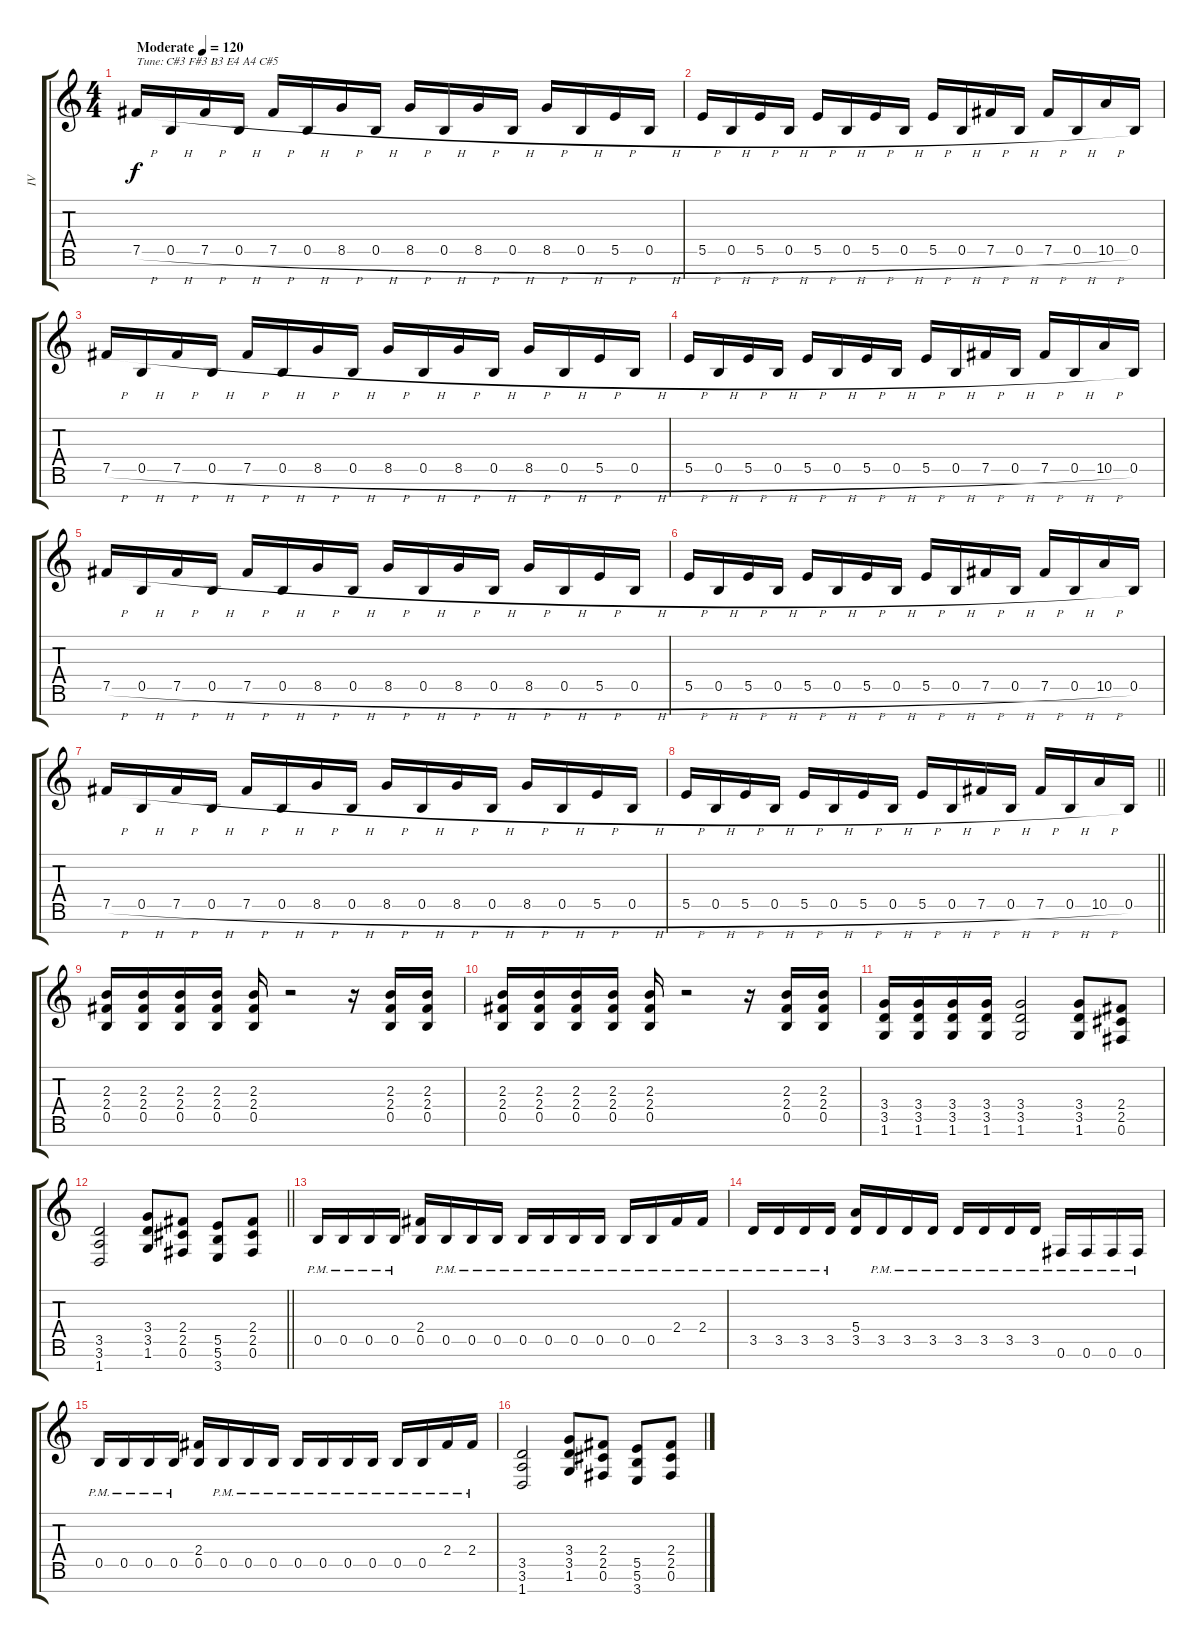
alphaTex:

\track ("IV" "IV") {instrument distortionguitar}
\staff {score tabs}
\tuning (Gb4 Db4 A3 E3 B2 Gb2 Db2) {hide}
\ts (4 4)
\tempo (120 "Moderate")
\tempo 122
\tempo (120 "Moderate")
\clef g2
\ks c
7.5{h}.16{txt "Tune: C#3 F#3 B3 E4 A4 C#5" dy f instrument distortionguitar} 0.5{h}.16 7.5{h}.16 0.5{h}.16 7.5{h}.16 0.5{h}.16 8.5{h}.16 0.5{h}.16 8.5{h}.16 0.5{h}.16 8.5{h}.16 0.5{h}.16 8.5{h}.16 0.5{h}.16 5.5{h}.16 0.5{h}.16 |
5.5{h}.16 0.5{h}.16 5.5{h}.16 0.5{h}.16 5.5{h}.16 0.5{h}.16 5.5{h}.16 0.5{h}.16 5.5{h}.16 0.5{h}.16 7.5{h}.16 0.5{h}.16 7.5{h}.16 0.5{h}.16 10.5{h}.16 0.5.16 |
7.5{h}.16 0.5{h}.16 7.5{h}.16 0.5{h}.16 7.5{h}.16 0.5{h}.16 8.5{h}.16 0.5{h}.16 8.5{h}.16 0.5{h}.16 8.5{h}.16 0.5{h}.16 8.5{h}.16 0.5{h}.16 5.5{h}.16 0.5{h}.16 |
5.5{h}.16 0.5{h}.16 5.5{h}.16 0.5{h}.16 5.5{h}.16 0.5{h}.16 5.5{h}.16 0.5{h}.16 5.5{h}.16 0.5{h}.16 7.5{h}.16 0.5{h}.16 7.5{h}.16 0.5{h}.16 10.5{h}.16 0.5.16 |
7.5{h}.16 0.5{h}.16 7.5{h}.16 0.5{h}.16 7.5{h}.16 0.5{h}.16 8.5{h}.16 0.5{h}.16 8.5{h}.16 0.5{h}.16 8.5{h}.16 0.5{h}.16 8.5{h}.16 0.5{h}.16 5.5{h}.16 0.5{h}.16 |
5.5{h}.16 0.5{h}.16 5.5{h}.16 0.5{h}.16 5.5{h}.16 0.5{h}.16 5.5{h}.16 0.5{h}.16 5.5{h}.16 0.5{h}.16 7.5{h}.16 0.5{h}.16 7.5{h}.16 0.5{h}.16 10.5{h}.16 0.5.16 |
7.5{h}.16 0.5{h}.16 7.5{h}.16 0.5{h}.16 7.5{h}.16 0.5{h}.16 8.5{h}.16 0.5{h}.16 8.5{h}.16 0.5{h}.16 8.5{h}.16 0.5{h}.16 8.5{h}.16 0.5{h}.16 5.5{h}.16 0.5{h}.16 |
\barLineRight lightlight
5.5{h}.16 0.5{h}.16 5.5{h}.16 0.5{h}.16 5.5{h}.16 0.5{h}.16 5.5{h}.16 0.5{h}.16 5.5{h}.16 0.5{h}.16 7.5{h}.16 0.5{h}.16 7.5{h}.16 0.5{h}.16 10.5{h}.16 0.5.16 |
(2.3 2.4 0.5).16{volume 15 balance 13 instrument distortionguitar} (2.3 2.4 0.5).16 (2.3 2.4 0.5).16 (2.3 2.4 0.5).16 (2.3 2.4 0.5).16 r.2 r.16 (2.3 2.4 0.5).16 (2.3 2.4 0.5).16 |
(2.3 2.4 0.5).16 (2.3 2.4 0.5).16 (2.3 2.4 0.5).16 (2.3 2.4 0.5).16 (2.3 2.4 0.5).16 r.2 r.16 (2.3 2.4 0.5).16 (2.3 2.4 0.5).16 |
(3.4 3.5 1.6).16 (3.4 3.5 1.6).16 (3.4 3.5 1.6).16 (3.4 3.5 1.6).16 (3.4 3.5 1.6).2 (3.4 3.5 1.6).8 (2.4 2.5 0.6).8 |
\barLineRight lightlight
(3.5 3.6 1.7).2 (3.4 3.5 1.6).8 (2.4 2.5 0.6).8 (5.5 5.6 3.7).8 (2.4 2.5 0.6).8 |
0.5{pm}.16{volume 15 balance 13 instrument distortionguitar} 0.5{pm}.16 0.5{pm}.16 0.5{pm}.16 (2.4 0.5).16 0.5{pm}.16 0.5{pm}.16 0.5{pm}.16 0.5{pm}.16 0.5{pm}.16 0.5{pm}.16 0.5{pm}.16 0.5{pm}.16 0.5{pm}.16 2.4{pm}.16 2.4{pm}.16 |
3.5{pm}.16 3.5{pm}.16 3.5{pm}.16 3.5{pm}.16 (5.4 3.5).16 3.5{pm}.16 3.5{pm}.16 3.5{pm}.16 3.5{pm}.16 3.5{pm}.16 3.5{pm}.16 3.5{pm}.16 0.6{pm}.16 0.6{pm}.16 0.6{pm}.16 0.6{pm}.16 |
0.5{pm}.16 0.5{pm}.16 0.5{pm}.16 0.5{pm}.16 (2.4 0.5).16 0.5{pm}.16 0.5{pm}.16 0.5{pm}.16 0.5{pm}.16 0.5{pm}.16 0.5{pm}.16 0.5{pm}.16 0.5{pm}.16 0.5{pm}.16 2.4{pm}.16 2.4{pm}.16 |
(3.5 3.6 1.7).2 (3.4 3.5 1.6).8 (2.4 2.5 0.6).8 (5.5 5.6 3.7).8 (2.4 2.5 0.6).8
